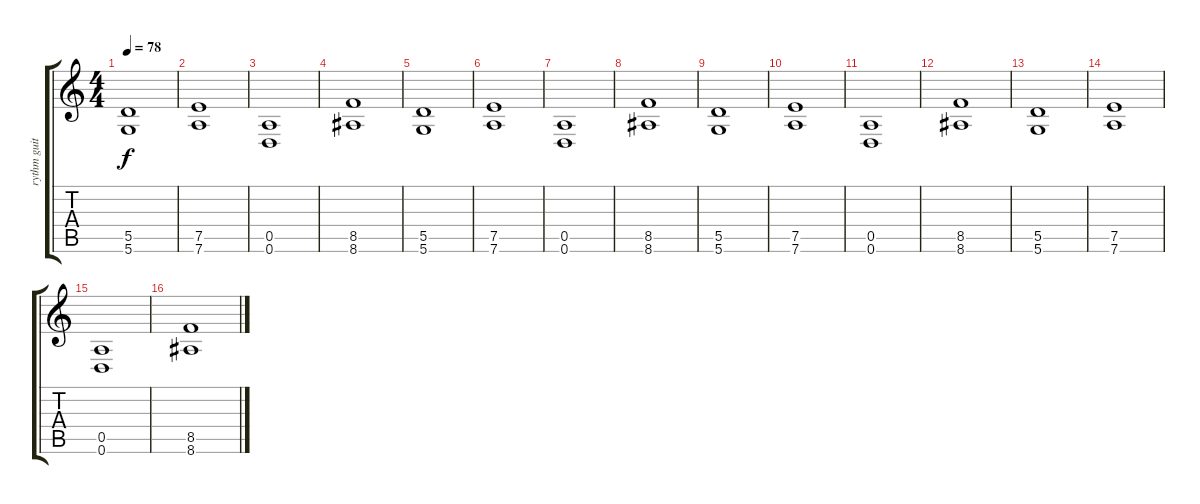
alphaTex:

\track ("rythm guitar" "rythm guit") {instrument distortionguitar}
\staff {score tabs}
\tuning (E4 B3 G3 D3 A2 D2) {hide}
\ts (4 4)
\tempo 78
\clef g2
\ks c
(5.5 5.6).1{dy f} |
(7.5 7.6).1 |
(0.5 0.6).1{instrument distortionguitar} |
(8.5 8.6).1 |
(5.5 5.6).1 |
(7.5 7.6).1 |
(0.5 0.6).1{instrument distortionguitar} |
(8.5 8.6).1 |
(5.5 5.6).1 |
(7.5 7.6).1 |
(0.5 0.6).1{instrument distortionguitar} |
(8.5 8.6).1 |
(5.5 5.6).1 |
(7.5 7.6).1 |
(0.5 0.6).1{instrument distortionguitar} |
(8.5 8.6).1
